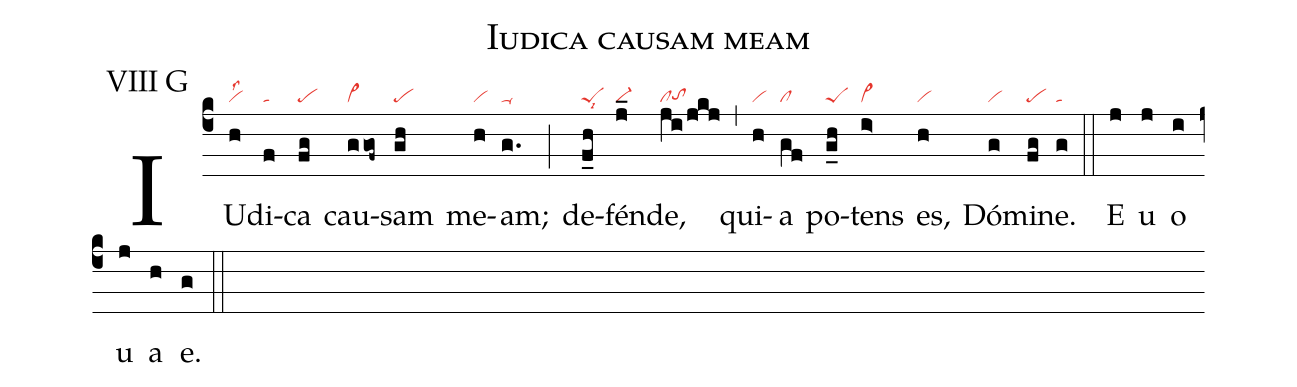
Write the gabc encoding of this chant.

name: Iudica causam meam;
annotation: VIII G;
mode: 8;
nabc-lines: 1;
%%
(c4)
IU(h|vilss2)di(f|ta)ca(fg|pe) cau(ggof~|vi>)sam(gh|pe) me(h|vi)am;(g.|ta-) (;)
de(f_h|peSlsi8)fén(j_|vi-)de,(ji/jkj|cltohg) (,)
qui(h|vi)a(gf|cl) po(g_h|peS)tens(i>|vi>) es,(h|vi) Dó(g|vi)mi(fg|pe)ne.(g|ta) (::)
E(j) u(j) o(i) u(j) a(h) e.(g) (::)
